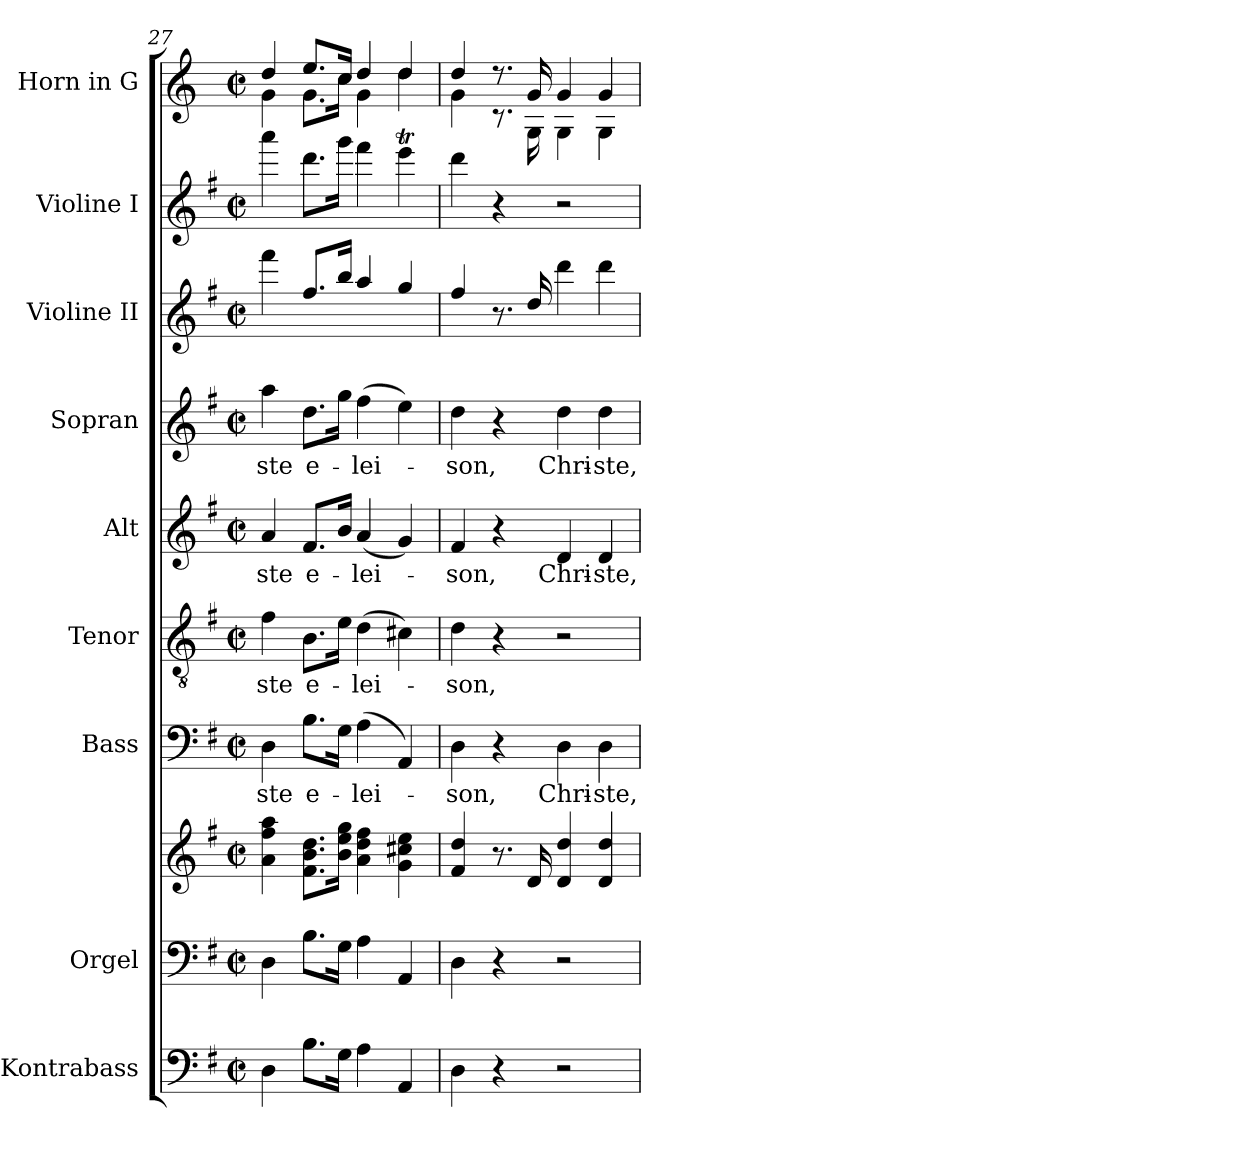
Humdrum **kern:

**kern	**kern	**kern	**kern	**text	**kern	**text	**kern	**text	**kern	**text	**kern	**kern	**kern
*part9	*part8	*part8	*part7	*part7	*part6	*part6	*part5	*part5	*part4	*part4	*part3	*part2	*part1
*staff10	*staff9	*staff8	*staff7	*staff7	*staff6	*staff6	*staff5	*staff5	*staff4	*staff4	*staff3	*staff2	*staff1
*I"Kontrabass	*I"Orgel	*	*I"Bass	*	*I"Tenor	*	*I"Alt	*	*I"Sopran	*	*I"Violine II	*I"Violine I	*I"Horn in G
*I'Kb.	*I'Org.	*	*I'B	*	*I'T	*	*I'A	*	*I'S	*	*I'Vl. II	*I'Vl. I	*I'Hrn.
!!LO:PB:g=z
*clefF4	*clefF4	*clefG2	*clefF4	*	*clefGv2	*	*clefG2	*	*clefG2	*	*clefG2	*clefG2	*clefG2
*ITrd7c12	*	*	*	*	*	*	*	*	*	*	*ITrd7c12	*ITrd7c12	*ITrd3c5
*k[f#]	*k[f#]	*k[f#]	*k[f#]	*	*k[f#]	*	*k[f#]	*	*k[f#]	*	*k[f#]	*k[f#]	*k[f#]
*G:	*G:	*G:	*G:	*	*G:	*	*G:	*	*G:	*	*G:	*G:	*G:
*M2/2	*M2/2	*M2/2	*M2/2	*	*M2/2	*	*M2/2	*	*M2/2	*	*M2/2	*M2/2	*M2/2
*met(c|)	*met(c|)	*met(c|)	*met(c|)	*	*met(c|)	*	*met(c|)	*	*met(c|)	*	*met(c|)	*met(c|)	*met(c|)
=27	=27	=27	=27	=27	=27	=27	=27	=27	=27	=27	=27	=27	=27
!	!	!	!	!LO:LY:b	!	!LO:LY:b	!	!LO:LY:b	!	!LO:LY:b	!	!	!
*	*	*	*	*	*	*	*	*	*	*	*	*	*^
4DD\	4D\	4a\ 4ff#\ 4aa\	4D\	-ste	4f#\	-ste	4a/	-ste	4aa\	-ste	4ff#\	4aa\	4a/	4d\
!	!	!	!	!LO:LY:b	!	!LO:LY:b	!	!LO:LY:b	!	!LO:LY:b	!	!	!	!
8.BB\L	8.B\L	8.f#\ 8.b\ 8.dd\L	8.B\L	e-	8.B\L	e-	8.f#/L	e-	8.dd\L	e-	8.f#/L	8.dd\L	8.b/L	8.d\L
16GG\Jk	16G\Jk	16b\ 16ee\ 16gg\Jk	16G\Jk	.	16e\Jk	.	16b/Jk	.	16gg\Jk	.	16b/Jk	16gg\Jk	16g/Jk	16g\Jk
!	!	!	!	!LO:LY:b	!	!LO:LY:b	!	!LO:LY:b	!	!LO:LY:b	!	!	!	!
4AA\	4A\	4a\ 4dd\ 4ff#\	(>4A\	-lei-	(>4d\	-lei-	(<4a/	-lei-	(>4ff#\	-lei-	4a/	4ff#\	4a/	4d\
4AAA/	4AA/	4g\ 4cc#X\ 4ee\	4AA/)	.	4c#X\)	.	4g/)	.	4ee\)	.	4g/	4eeT\	4a/	4a\
=28	=28	=28	=28	=28	=28	=28	=28	=28	=28	=28	=28	=28	=28	=28
!	!	!	!	!LO:LY:b	!	!LO:LY:b	!	!LO:LY:b	!	!LO:LY:b	!	!	!	!
4DD\	4D\	4f#/ 4dd/	4D\	-son,	4d\	-son,	4f#/	-son,	4dd\	-son,	4f#/	4dd\	4a/	4d\
4r	4r	8.r	4r	.	4r	.	4r	.	4r	.	8.r	4r	8.r	8.r
.	.	16d/	.	.	.	.	.	.	.	.	16d/	.	16d/	16D\
!	!	!	!	!LO:LY:b	!	!	!	!LO:LY:b	!	!LO:LY:b	!	!	!	!
2r	2r	4d/ 4dd/	4D\	Chri-	2r	.	4d/	Chri-	4dd\	Chri-	4dd\	2r	4d/	4D\
!	!	!	!	!LO:LY:b	!	!	!	!LO:LY:b	!	!LO:LY:b	!	!	!	!
.	.	4d/ 4dd/	4D\	-ste,	.	.	4d/	-ste,	4dd\	-ste,	4dd\	.	4d/	4D\
*	*	*	*	*	*	*	*	*	*	*	*	*	*v	*v
=	=	=	=	=	=	=	=	=	=	=	=	=	=
*-	*-	*-	*-	*-	*-	*-	*-	*-	*-	*-	*-	*-	*-
